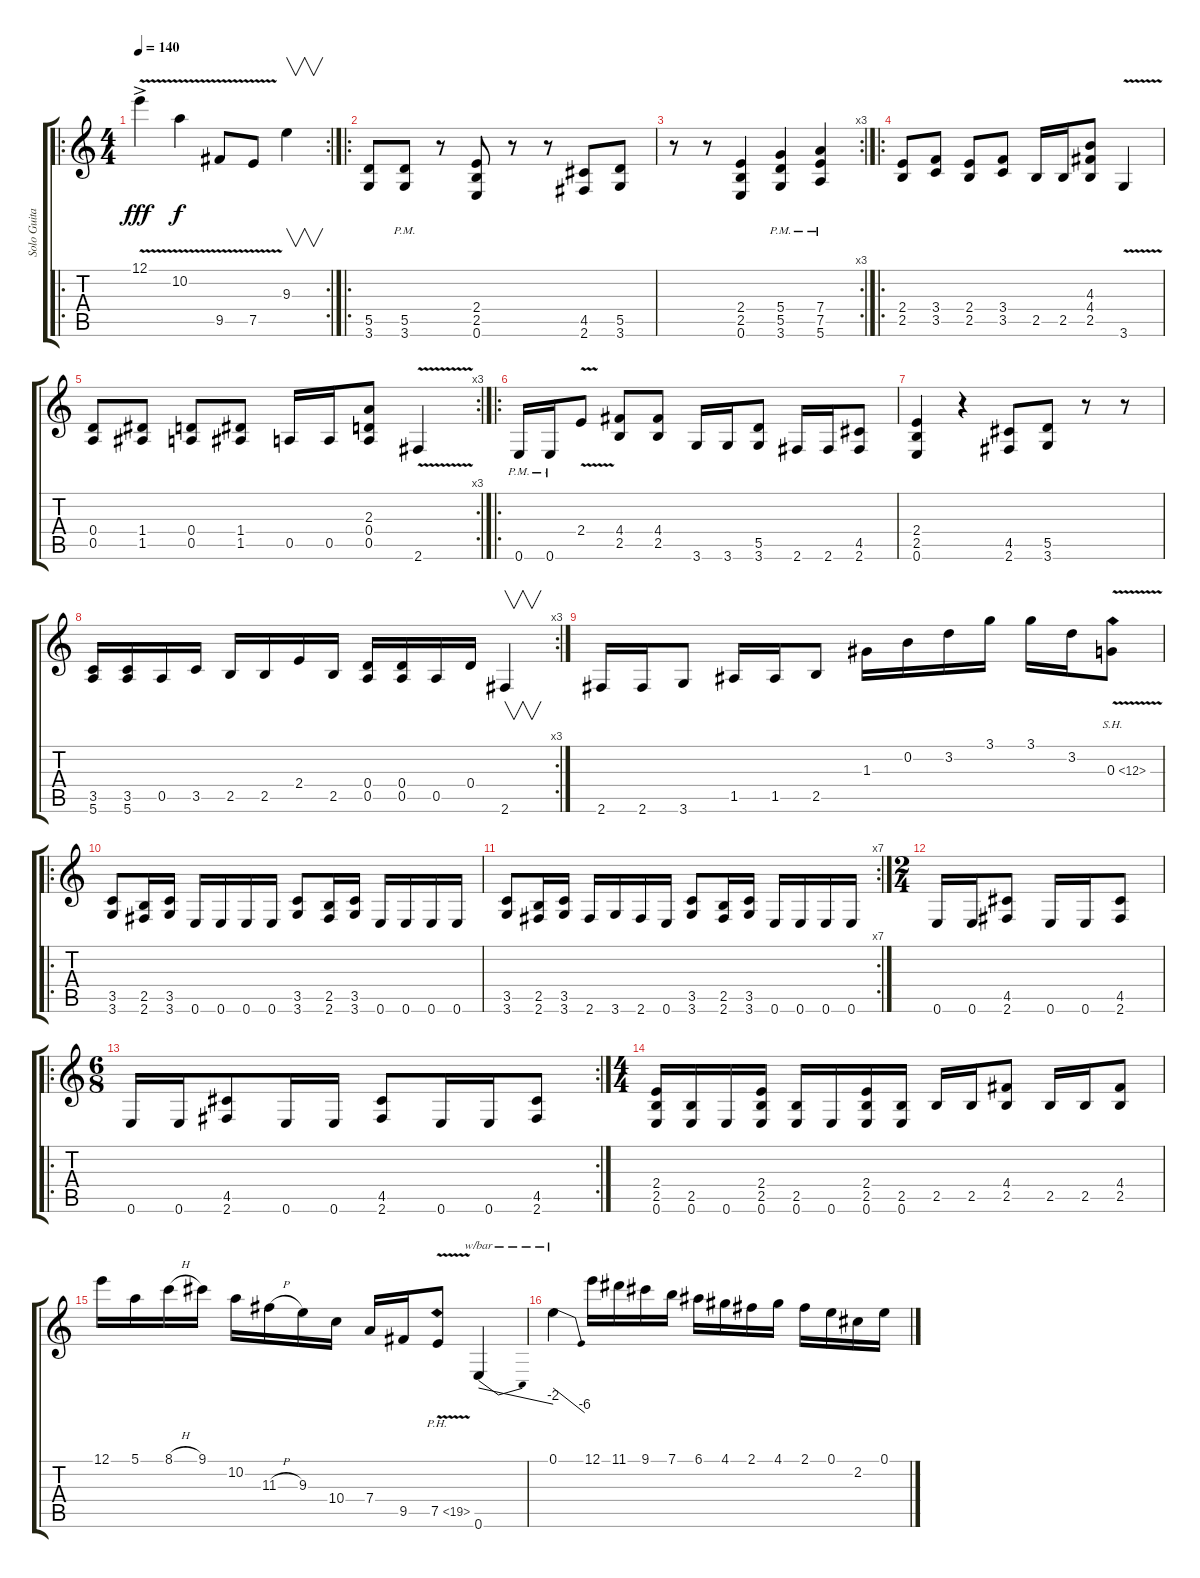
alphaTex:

\track ("Solo Guitar " "Solo Guita") {instrument distortionguitar}
\staff {score tabs}
\tuning (E4 B3 G3 D3 A2 E2) {hide}
\ro
\rc 2
\ts (4 4)
\tempo 140
\clef g2
\ks c
12.1{v ac}.4{dy fff instrument distortionguitar} 10.2{v}.4{dy f} 9.5{v}.8 7.5{v}.8 9.3.4{v} |
\ro
(5.5 3.6).8 (5.5{pm} 3.6{pm}).8 r.8 (2.4 2.5 0.6).8 r.8 r.8 (4.5 2.6).8 (5.5 3.6).8 |
\rc 3
r.8 r.8 (2.4 2.5 0.6).4 (5.4{pm} 5.5{pm} 3.6{pm}).4 (7.4{pm} 7.5{pm} 5.6{pm}).4 |
\ro
(2.4 2.5).8 (3.4 3.5).8 (2.4 2.5).8 (3.4 3.5).8 2.5.16 2.5.16 (4.3 4.4 2.5).8 3.6{v}.4 |
\rc 3
(0.4 0.5).8 (1.4 1.5).8 (0.4 0.5).8 (1.4 1.5).8 0.5.16 0.5.16 (2.3 0.4 0.5).8 2.6{v}.4 |
\ro
0.6{pm}.16 0.6{pm}.16 2.4{v}.8 (4.4 2.5).8 (4.4 2.5).8 3.6.16 3.6.16 (5.5 3.6).8 2.6.16 2.6.16 (4.5 2.6).8 |
(2.4 2.5 0.6).4 r.4 (4.5 2.6).8 (5.5 3.6).8 r.8 r.8 |
\rc 3
(3.5 5.6).16 (3.5 5.6).16 0.5.16 3.5.16 2.5.16 2.5.16 2.4.16 2.5.16 (0.4 0.5).16 (0.4 0.5).16 0.5.16 0.4.16 2.6.4{v} |
2.6.16 2.6.16 3.6.8 1.5.16 1.5.16 2.5.8 1.3.16 0.2.16 3.2.16 3.1.16 3.1.16 3.2.16 0.3{sh 12 v}.8 |
\ro
(3.5 3.6).8 (2.5 2.6).16 (3.5 3.6).16 0.6.16 0.6.16 0.6.16 0.6.16 (3.5 3.6).8 (2.5 2.6).16 (3.5 3.6).16 0.6.16 0.6.16 0.6.16 0.6.16 |
\rc 7
(3.5 3.6).8 (2.5 2.6).16 (3.5 3.6).16 2.6.16 3.6.16 2.6.16 0.6.16 (3.5 3.6).8 (2.5 2.6).16 (3.5 3.6).16 0.6.16 0.6.16 0.6.16 0.6.16 |
\ts (2 4)
0.6.16 0.6.16 (4.5 2.6).8 0.6.16 0.6.16 (4.5 2.6).8 |
\ro
\rc 2
\ts (6 8)
0.6.16 0.6.16 (4.5 2.6).8 0.6.16 0.6.16 (4.5 2.6).8 0.6.16 0.6.16 (4.5 2.6).8 |
\ts (4 4)
(2.4 2.5 0.6).16 (2.5 0.6).16 0.6.16 (2.4 2.5 0.6).16 (2.5 0.6).16 0.6.16 (2.4 2.5 0.6).16 (2.5 0.6).16 2.5.16 2.5.16 (4.4 2.5).8 2.5.16 2.5.16 (4.4 2.5).8 |
12.1.16 5.1.16 8.1{h}.16 9.1.16 10.2.16 11.3{h}.16 9.3.16 10.4.16 7.4.16 9.5.16 7.5{ph 12 v}.8 0.6.4{tbe (dive default 0 0 60 -8)} |
0.1.4{tbe (dive default 0 0 60 -24)} 12.1.16 11.1.16 9.1.16 7.1.16 6.1.16 4.1.16 2.1.16 4.1.16 2.1.16 0.1.16 2.2.16 0.1.16
